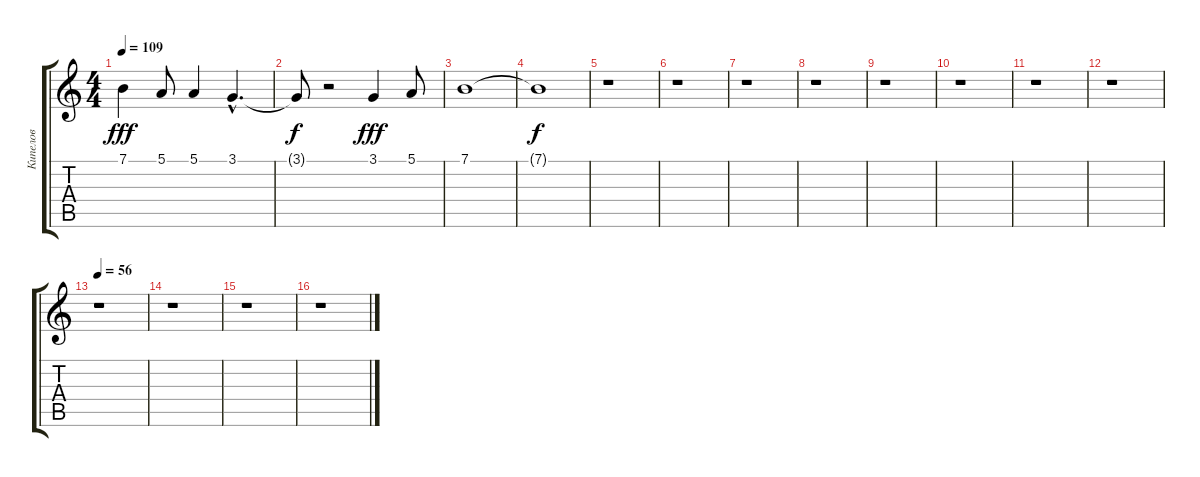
\track ("Кипелов" "Кипелов") {instrument violin}
\staff {score tabs}
\tuning (E4 B3 G3 D3 A2 E2) {hide}
\ts (4 4)
\tempo 109
\clef g2
\ks c
7.1.4{dy fff} 5.1.8 5.1.4 3.1{hac}.4{d} |
3.1{t}.8{dy f} r.2 3.1.4{dy fff} 5.1.8 |
7.1.1 |
7.1{t}.1{dy f} |
r.1 |
r.1 |
r.1 |
r.1 |
r.1 |
r.1 |
r.1 |
r.1 |
\tempo 56
r.1 |
r.1 |
r.1 |
r.1
